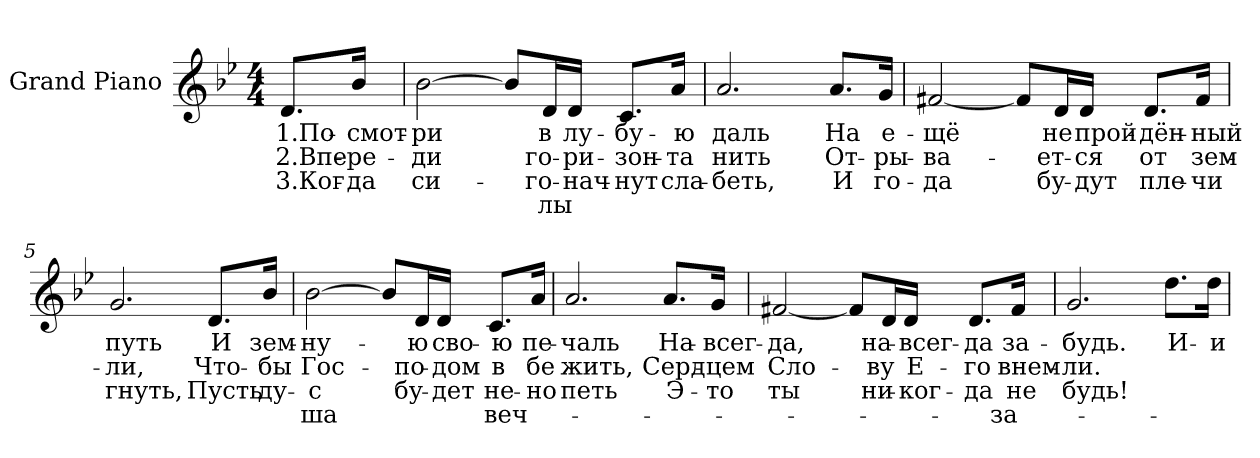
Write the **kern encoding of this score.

**kern	**text	**text	**text	**text
*part1	*part1	*part1	*part1	*part1
*staff1	*staff1	*staff1	*staff1	*staff1
*I"Grand Piano	*	*	*	*
!!LO:PB:g=z
*clefG2	*	*	*	*
*k[b-e-]	*	*	*	*
*g:	*	*	*	*
*M4/4	*	*	*	*
*MM80	*	*	*	*
=1	=1	=1	=1	=1
!	!LO:LY:b:color=#000000	!LO:LY:b:color=#000000	!LO:LY:b:color=#000000	!
8.di/L	1.По-	2.Впе-	3.Ког-	.
!	!LO:LY:b:color=#000000	!LO:LY:b:color=#000000	!LO:LY:b:color=#000000	!
16b-i/Jk	-смот-	-ре-	-да	.
=2	=2	=2	=2	=2
!	!LO:LY:b:color=#000000	!LO:LY:b:color=#000000	!LO:LY:b:color=#000000	!
[>2b-i\	-ри	-ди	си-	.
8b-i/L]	.	.	.	.
!	!LO:LY:b:color=#000000	!LO:LY:b:color=#000000	!LO:LY:b:color=#000000	!LO:LY:b:color=#000000
16di/L	в	го-	го-	-лы
!	!LO:LY:b:color=#000000	!LO:LY:b:color=#000000	!LO:LY:b:color=#000000	!
16di/JJ	лу-	-ри-	нач-	.
!	!LO:LY:b:color=#000000	!LO:LY:b:color=#000000	!LO:LY:b:color=#000000	!
8.ci/L	-бу-	-зон-	-нут	.
!	!LO:LY:b:color=#000000	!LO:LY:b:color=#000000	!LO:LY:b:color=#000000	!
16ai/Jk	-ю	-та	сла-	.
=3	=3	=3	=3	=3
!	!LO:LY:b:color=#000000	!LO:LY:b:color=#000000	!LO:LY:b:color=#000000	!
2.ai/	даль	нить	-беть,	.
!	!LO:LY:b:color=#000000	!LO:LY:b:color=#000000	!LO:LY:b:color=#000000	!
8.ai/L	На	От-	И	.
!	!LO:LY:b:color=#000000	!LO:LY:b:color=#000000	!LO:LY:b:color=#000000	!
16gi/Jk	е-	-ры-	го-	.
=4	=4	=4	=4	=4
!	!LO:LY:b:color=#000000	!LO:LY:b:color=#000000	!LO:LY:b:color=#000000	!
[<2f#Xi/	-щё	-ва-	-да	.
8f#i/L]	.	.	.	.
!	!LO:LY:b:color=#000000	!LO:LY:b:color=#000000	!LO:LY:b:color=#000000	!
16di/L	не	-ет-	бу-	.
!	!LO:LY:b:color=#000000	!LO:LY:b:color=#000000	!LO:LY:b:color=#000000	!
16di/JJ	прой-	-ся	-дут	.
!	!LO:LY:b:color=#000000	!LO:LY:b:color=#000000	!LO:LY:b:color=#000000	!
8.di/L	-дён-	от	пле-	.
!	!LO:LY:b:color=#000000	!LO:LY:b:color=#000000	!LO:LY:b:color=#000000	!
16f#i/Jk	-ный	зем-	-чи	.
=5	=5	=5	=5	=5
!	!LO:LY:b:color=#000000	!LO:LY:b:color=#000000	!LO:LY:b:color=#000000	!
2.gi/	путь	-ли,	гнуть,	.
!	!LO:LY:b:color=#000000	!LO:LY:b:color=#000000	!LO:LY:b:color=#000000	!
8.di/L	И	Что-	Пусть	.
!	!LO:LY:b:color=#000000	!LO:LY:b:color=#000000	!LO:LY:b:color=#000000	!
16b-i/Jk	зем-	-бы	ду-	.
!!LO:LB:g=z
=6	=6	=6	=6	=6
!	!LO:LY:b:color=#000000	!LO:LY:b:color=#000000	!LO:LY:b:color=#000000	!LO:LY:b:color=#000000
[>2b-i\	-ну-	Гос-	с	-ша
8b-i/L]	.	.	.	.
!	!LO:LY:b:color=#000000	!LO:LY:b:color=#000000	!LO:LY:b:color=#000000	!
16di/L	-ю	по-	бу-	.
!	!LO:LY:b:color=#000000	!LO:LY:b:color=#000000	!LO:LY:b:color=#000000	!
16di/JJ	сво-	-дом	-дет	.
!	!LO:LY:b:color=#000000	!LO:LY:b:color=#000000	!LO:LY:b:color=#000000	!LO:LY:b:color=#000000
8.ci/L	-ю	в	не-	веч-
!	!LO:LY:b:color=#000000	!LO:LY:b:color=#000000	!LO:LY:b:color=#000000	!
16ai/Jk	пе-	бе	-но	.
=7	=7	=7	=7	=7
!	!LO:LY:b:color=#000000	!LO:LY:b:color=#000000	!LO:LY:b:color=#000000	!
2.ai/	-чаль	жить,	петь	.
!	!LO:LY:b:color=#000000	!LO:LY:b:color=#000000	!LO:LY:b:color=#000000	!
8.ai/L	На-	Серд-	Э-	.
!	!LO:LY:b:color=#000000	!LO:LY:b:color=#000000	!LO:LY:b:color=#000000	!
16gi/Jk	-всег-	-цем	-то	.
=8	=8	=8	=8	=8
!	!LO:LY:b:color=#000000	!LO:LY:b:color=#000000	!LO:LY:b:color=#000000	!
[<2f#Xi/	-да,	Сло-	ты	.
8f#i/L]	.	.	.	.
!	!LO:LY:b:color=#000000	!LO:LY:b:color=#000000	!LO:LY:b:color=#000000	!
16di/L	на-	-ву	ни-	.
!	!LO:LY:b:color=#000000	!LO:LY:b:color=#000000	!LO:LY:b:color=#000000	!
16di/JJ	-всег-	Е-	-ког-	.
!	!LO:LY:b:color=#000000	!LO:LY:b:color=#000000	!LO:LY:b:color=#000000	!
8.di/L	-да	-го	-да	.
!	!LO:LY:b:color=#000000	!LO:LY:b:color=#000000	!LO:LY:b:color=#000000	!LO:LY:b:color=#000000
16f#i/Jk	за-	внем-	не	за-
=9	=9	=9	=9	=9
!	!LO:LY:b:color=#000000	!LO:LY:b:color=#000000	!LO:LY:b:color=#000000	!
2.gi/	-будь.	-ли.	-будь!	.
!	!LO:LY:b:color=#000000	!	!	!
8.ddi\L	И-	.	.	.
!	!LO:LY:b:color=#000000	!	!	!
16ddi\Jk	-и-	.	.	.
=	=	=	=	=
*-	*-	*-	*-	*-
